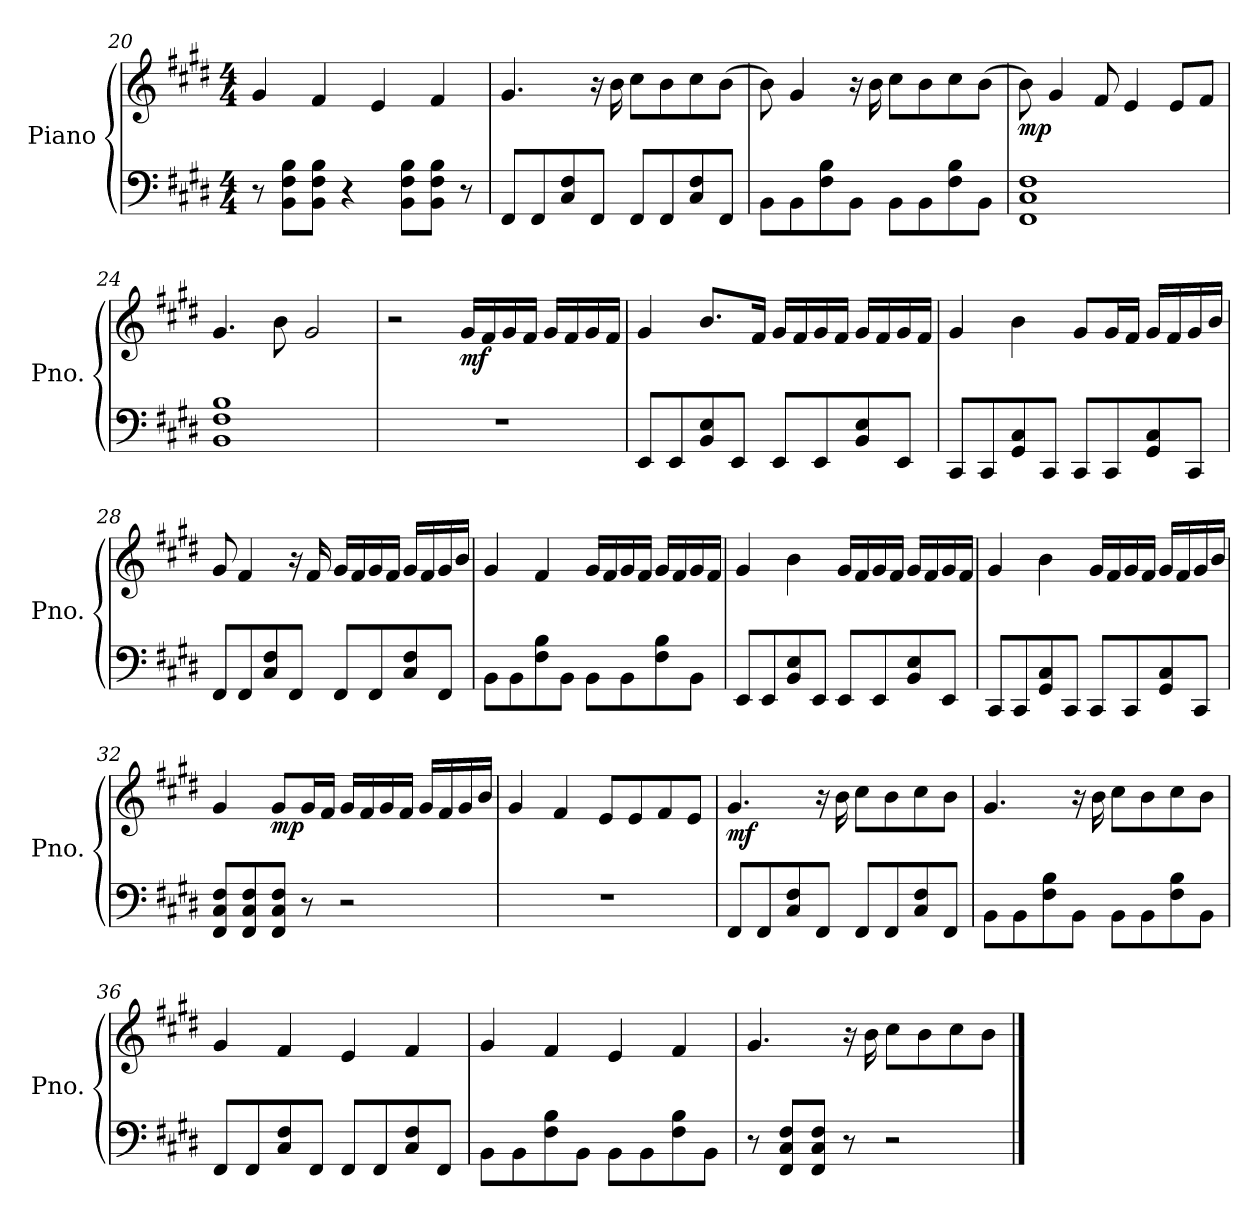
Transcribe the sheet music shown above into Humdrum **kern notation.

**kern	**kern	**dynam
*part1	*part1	*part1
*staff2	*staff1	*staff1/2
*I"Piano	*	*
*I'Pno.	*	*
*clefF4	*clefG2	*
*k[f#c#g#d#]	*k[f#c#g#d#]	*
*M4/4	*M4/4	*
=20	=20	=20
8r	4g#/	.
8BB\ 8F#\ 8B\L	.	.
8BB\ 8F#\ 8B\J	4f#/	.
4r	.	.
.	4e/	.
8BB\ 8F#\ 8B\L	.	.
8BB\ 8F#\ 8B\J	4f#/	.
8r	.	.
=21	=21	=21
8FF#/L	4.g#/	.
8FF#/	.	.
8C#/ 8F#/	.	.
8FF#/J	16r	.
.	16b\	.
8FF#/L	8cc#\L	.
8FF#/	8b\	.
8C#/ 8F#/	8cc#\	.
8FF#/J	(>8b\J	.
=22	=22	=22
8BB\L	8b\)	.
8BB\	4g#/	.
8F#\ 8B\	.	.
8BB\J	16r	.
.	16b\	.
8BB\L	8cc#\L	.
8BB\	8b\	.
8F#\ 8B\	8cc#\	.
8BB\J	(>8b\J	.
=23	=23	=23
!	!	!LO:DY:b
1FF# 1C# 1F#	8b\)	mp
.	4g#/	.
.	8f#/	.
.	4e/	.
.	8e/L	.
.	8f#/J	.
!!LO:LB:g=z
=24	=24	=24
1BB 1F# 1B	4.g#/	.
.	8b\	.
.	2g#/	.
=25	=25	=25
1r	2r	.
!	!	!LO:DY:b
.	16g#/LL	mf
.	16f#/	.
.	16g#/	.
.	16f#/JJ	.
.	16g#/LL	.
.	16f#/	.
.	16g#/	.
.	16f#/JJ	.
=26	=26	=26
8EE/L	4g#/	.
8EE/	.	.
8BB/ 8E/	8.b/L	.
8EE/J	.	.
.	16f#/Jk	.
8EE/L	16g#/LL	.
.	16f#/	.
8EE/	16g#/	.
.	16f#/JJ	.
8BB/ 8E/	16g#/LL	.
.	16f#/	.
8EE/J	16g#/	.
.	16f#/JJ	.
=27	=27	=27
8CC#/L	4g#/	.
8CC#/	.	.
8GG#/ 8C#/	4b\	.
8CC#/J	.	.
8CC#/L	8g#/L	.
8CC#/	16g#/L	.
.	16f#/JJ	.
8GG#/ 8C#/	16g#/LL	.
.	16f#/	.
8CC#/J	16g#/	.
.	16b/JJ	.
!!LO:LB:g=z
=28	=28	=28
8FF#/L	8g#/	.
8FF#/	4f#/	.
8C#/ 8F#/	.	.
8FF#/J	16r	.
.	16f#/	.
8FF#/L	16g#/LL	.
.	16f#/	.
8FF#/	16g#/	.
.	16f#/JJ	.
8C#/ 8F#/	16g#/LL	.
.	16f#/	.
8FF#/J	16g#/	.
.	16b/JJ	.
=29	=29	=29
8BB\L	4g#/	.
8BB\	.	.
8F#\ 8B\	4f#/	.
8BB\J	.	.
8BB\L	16g#/LL	.
.	16f#/	.
8BB\	16g#/	.
.	16f#/JJ	.
8F#\ 8B\	16g#/LL	.
.	16f#/	.
8BB\J	16g#/	.
.	16f#/JJ	.
=30	=30	=30
8EE/L	4g#/	.
8EE/	.	.
8BB/ 8E/	4b\	.
8EE/J	.	.
8EE/L	16g#/LL	.
.	16f#/	.
8EE/	16g#/	.
.	16f#/JJ	.
8BB/ 8E/	16g#/LL	.
.	16f#/	.
8EE/J	16g#/	.
.	16f#/JJ	.
!!LO:LB:g=z
=31	=31	=31
8CC#/L	4g#/	.
8CC#/	.	.
8GG#/ 8C#/	4b\	.
8CC#/J	.	.
8CC#/L	16g#/LL	.
.	16f#/	.
8CC#/	16g#/	.
.	16f#/JJ	.
8GG#/ 8C#/	16g#/LL	.
.	16f#/	.
8CC#/J	16g#/	.
.	16b/JJ	.
=32	=32	=32
8FF#/ 8C#/ 8F#/L	4g#/	.
8FF#/ 8C#/ 8F#/	.	.
!	!	!LO:DY:b
8FF#/ 8C#/ 8F#/J	8g#/L	mp
8r	16g#/L	.
.	16f#/JJ	.
2r	16g#/LL	.
.	16f#/	.
.	16g#/	.
.	16f#/JJ	.
.	16g#/LL	.
.	16f#/	.
.	16g#/	.
.	16b/JJ	.
=33	=33	=33
1r	4g#/	.
.	4f#/	.
.	8e/L	.
.	8e/	.
.	8f#/	.
.	8e/J	.
=34	=34	=34
!	!	!LO:DY:b
8FF#/L	4.g#/	mf
8FF#/	.	.
8C#/ 8F#/	.	.
8FF#/J	16r	.
.	16b\	.
8FF#/L	8cc#\L	.
8FF#/	8b\	.
8C#/ 8F#/	8cc#\	.
8FF#/J	8b\J	.
!!LO:LB:g=z
=35	=35	=35
8BB\L	4.g#/	.
8BB\	.	.
8F#\ 8B\	.	.
8BB\J	16r	.
.	16b\	.
8BB\L	8cc#\L	.
8BB\	8b\	.
8F#\ 8B\	8cc#\	.
8BB\J	8b\J	.
=36	=36	=36
8FF#/L	4g#/	.
8FF#/	.	.
8C#/ 8F#/	4f#/	.
8FF#/J	.	.
8FF#/L	4e/	.
8FF#/	.	.
8C#/ 8F#/	4f#/	.
8FF#/J	.	.
=37	=37	=37
8BB\L	4g#/	.
8BB\	.	.
8F#\ 8B\	4f#/	.
8BB\J	.	.
8BB\L	4e/	.
8BB\	.	.
8F#\ 8B\	4f#/	.
8BB\J	.	.
=38	=38	=38
8r	4.g#/	.
8FF#/ 8C#/ 8F#/L	.	.
8FF#/ 8C#/ 8F#/J	.	.
8r	16r	.
.	16b\	.
2r	8cc#\L	.
.	8b\	.
.	8cc#\	.
.	8b\J	.
==	==	==
*-	*-	*-
